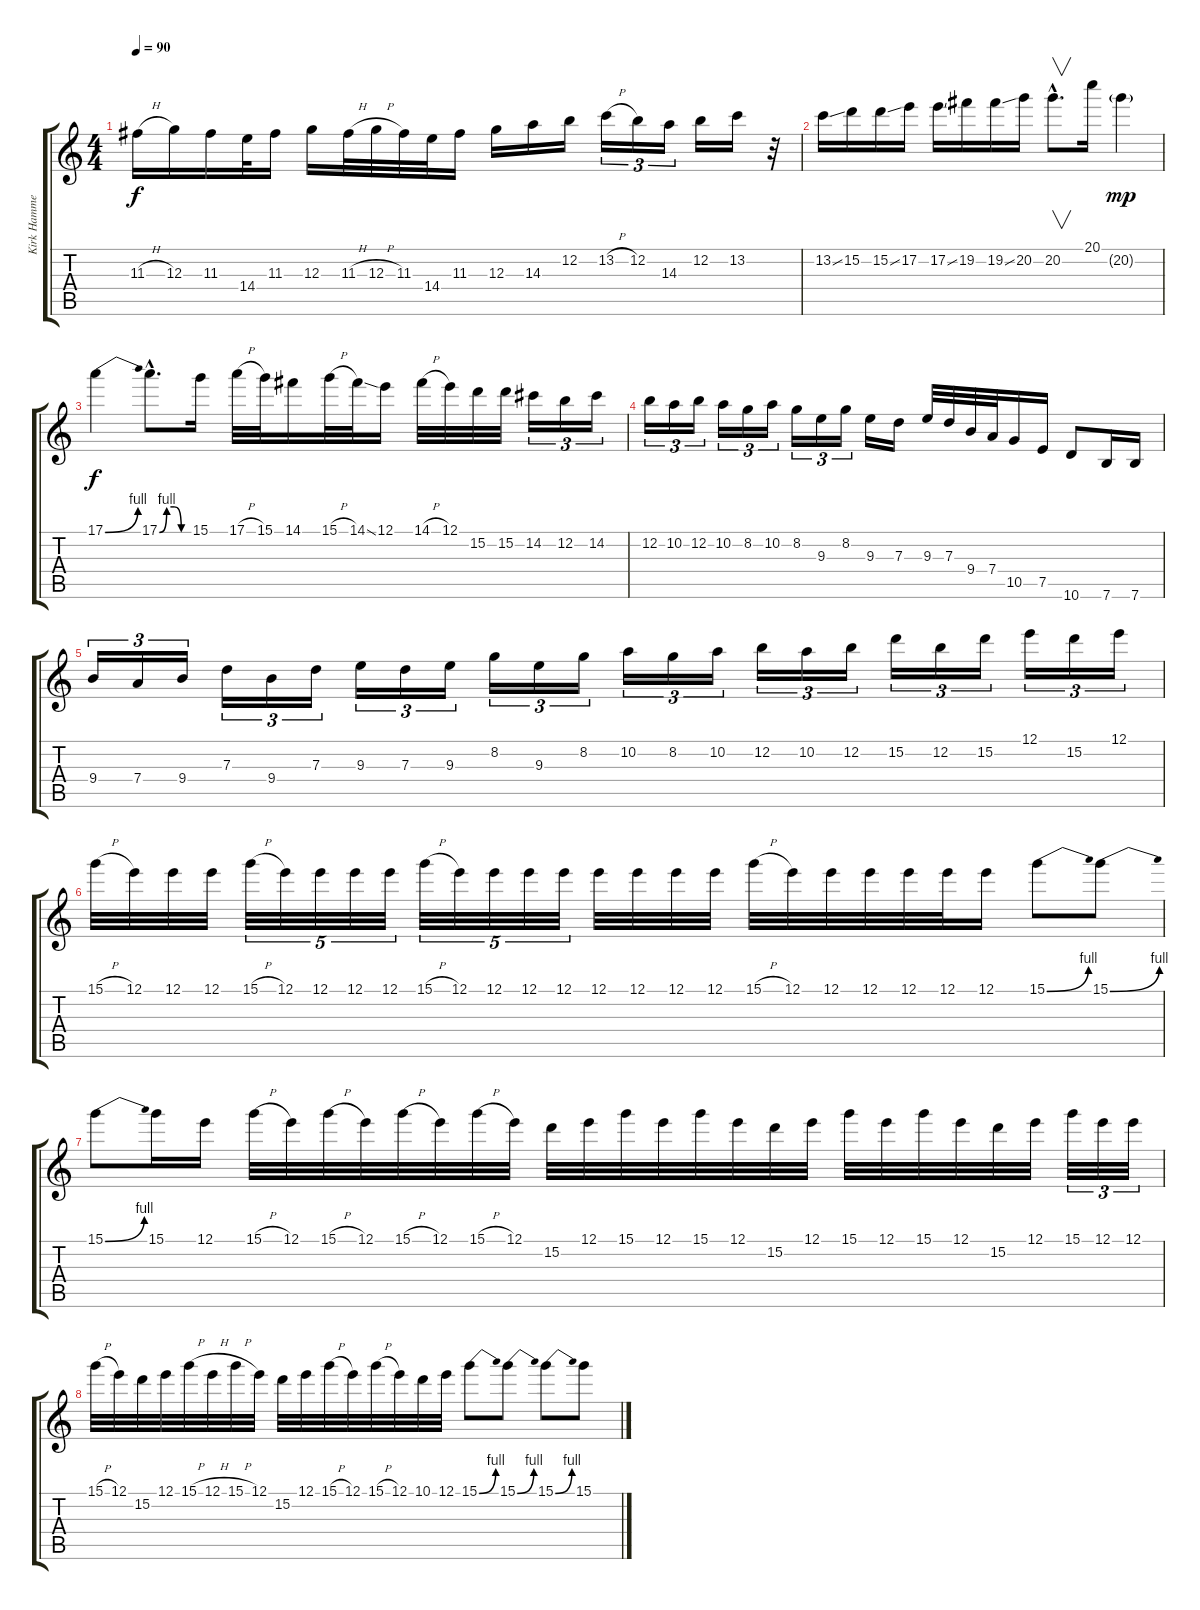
\track ("Kirk Hammet (Guitar 2)" "Kirk Hamme") {instrument distortionguitar}
\staff {score tabs}
\tuning (E4 B3 G3 D3 A2 E2) {hide}
\ts (4 4)
\tempo 90
\clef g2
\ks c
11.3{h}.16{dy f} 12.3.16 11.3.16 14.4.32 11.3.16 12.3.16 11.3{h}.32 12.3{h}.32 11.3.32 14.4.32 11.3.16 12.3.16 14.3.16 12.2.16 13.2{h}.16{tu (3 2)} 12.2.16{tu (3 2)} 14.3.16{tu (3 2)} 12.2.16 13.2.16 r.32 |
13.2{ss}.16 15.2.16 15.2{ss}.16 17.2.16 17.2{ss}.16 19.2.16 19.2{ss}.16 20.2.16 20.2{hac}.8{v d} 20.1.16 20.2{g}.4{dy mp} |
17.1{be (bend 0 0 60 4)}.4{dy f} 17.1{be (custom 0 0 15 4 30 4 45 0 60 0) hac}.8{d} 15.1.16 17.1{h}.32 15.1.32 14.1.16 15.1{h}.32 14.1{ss}.32 12.1.16 14.1{h}.32 12.1.32 15.2.32 15.2.32 14.2.16{tu (3 2)} 12.2.16{tu (3 2)} 14.2.16{tu (3 2)} |
12.2.16{tu (3 2)} 10.2.16{tu (3 2)} 12.2.16{tu (3 2)} 10.2.16{tu (3 2)} 8.2.16{tu (3 2)} 10.2.16{tu (3 2)} 8.2.16{tu (3 2)} 9.3.16{tu (3 2)} 8.2.16{tu (3 2)} 9.3.16 7.3.16 9.3.32 7.3.32 9.4.32 7.4.32 10.5.16 7.5.16 10.6.8 7.6.16 7.6.16 |
9.4.16{tu (3 2)} 7.4.16{tu (3 2)} 9.4.16{tu (3 2)} 7.3.16{tu (3 2)} 9.4.16{tu (3 2)} 7.3.16{tu (3 2)} 9.3.16{tu (3 2)} 7.3.16{tu (3 2)} 9.3.16{tu (3 2)} 8.2.16{tu (3 2)} 9.3.16{tu (3 2)} 8.2.16{tu (3 2)} 10.2.16{tu (3 2)} 8.2.16{tu (3 2)} 10.2.16{tu (3 2)} 12.2.16{tu (3 2)} 10.2.16{tu (3 2)} 12.2.16{tu (3 2)} 15.2.16{tu (3 2)} 12.2.16{tu (3 2)} 15.2.16{tu (3 2)} 12.1.16{tu (3 2)} 15.2.16{tu (3 2)} 12.1.16{tu (3 2)} |
15.1{h}.32 12.1.32 12.1.32 12.1.32 15.1{h}.32{tu (5 4)} 12.1.32{tu (5 4)} 12.1.32{tu (5 4)} 12.1.32{tu (5 4)} 12.1.32{tu (5 4)} 15.1{h}.32{tu (5 4)} 12.1.32{tu (5 4)} 12.1.32{tu (5 4)} 12.1.32{tu (5 4)} 12.1.32{tu (5 4)} 12.1.32 12.1.32 12.1.32 12.1.32 15.1{h}.32 12.1.32 12.1.32 12.1.32 12.1.32 12.1.32 12.1.16 15.1{be (bend 0 0 60 4)}.8 15.1{be (bend 0 0 60 4)}.8 |
15.1{be (bend 0 0 60 4)}.8 15.1.16 12.1.16 15.1{h}.32 12.1.32 15.1{h}.32 12.1.32 15.1{h}.32 12.1.32 15.1{h}.32 12.1.32 15.2.32 12.1.32 15.1.32 12.1.32 15.1.32 12.1.32 15.2.32 12.1.32 15.1.32 12.1.32 15.1.32 12.1.32 15.2.32 12.1.32 15.1.32{tu (3 2)} 12.1.32{tu (3 2)} 12.1.32{tu (3 2)} |
15.1{h}.32 12.1.32 15.2.32 12.1.32 15.1{h}.32 12.1{h}.32 15.1{h}.32 12.1.32 15.2.32 12.1.32 15.1{h}.32 12.1.32 15.1{h}.32 12.1.32 10.1.32 12.1.32 15.1{be (bend 0 0 60 4)}.8 15.1{be (bend 0 0 60 4)}.8 15.1{be (bend 0 0 60 4)}.8 15.1.8
